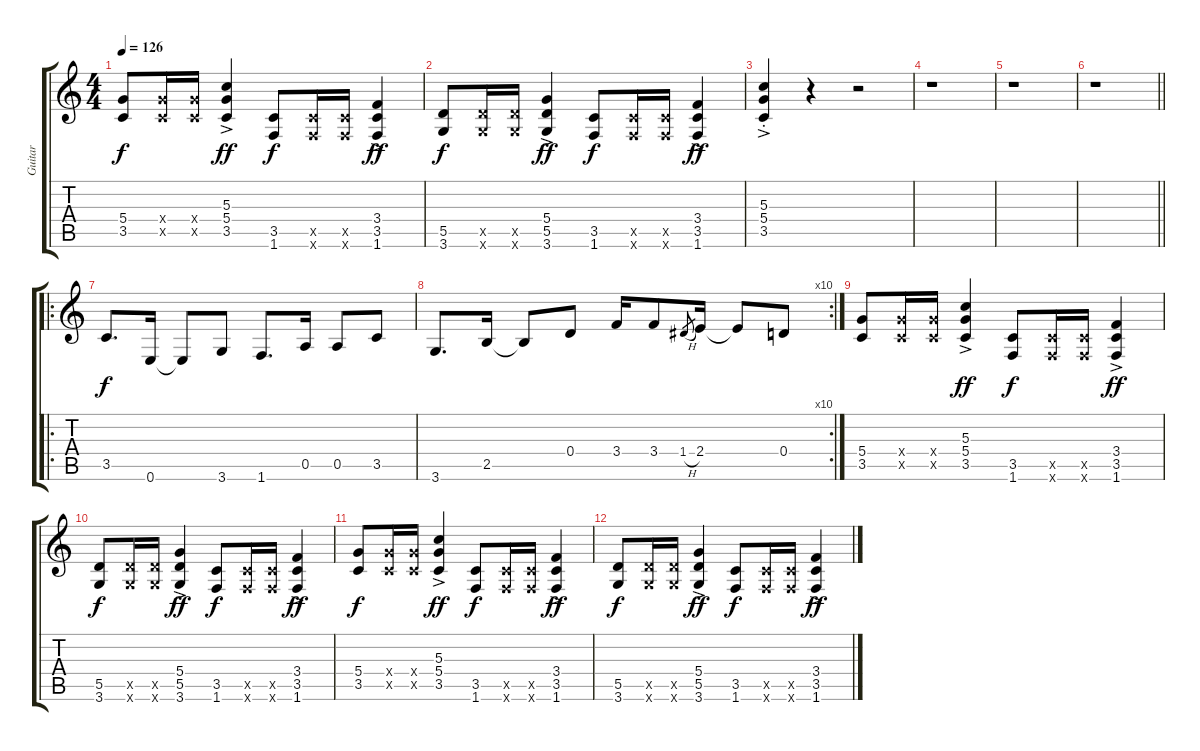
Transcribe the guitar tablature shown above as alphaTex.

\track ("Guitar" "Guitar") {instrument electricguitarclean}
\staff {score tabs}
\tuning (E4 B3 G3 D3 A2 E2) {hide}
\ts (4 4)
\tempo 126
\clef g2
\ks c
(5.4 3.5).8{dy f} (5.4{x} 3.5{x}).16 (5.4{x} 3.5{x}).16 (5.3{ac} 5.4{ac} 3.5{ac}).4{dy ff} (3.5 1.6).8{dy f} (3.5{x} 1.6{x}).16 (3.5{x} 1.6{x}).16 (3.4{ac} 3.5{ac} 1.6{ac}).4{dy ff} |
(5.5 3.6).8{dy f} (5.5{x} 3.6{x}).16 (5.5{x} 3.6{x}).16 (5.4{ac} 5.5{ac} 3.6{ac}).4{dy ff} (3.5 1.6).8{dy f} (3.5{x} 1.6{x}).16 (3.5{x} 1.6{x}).16 (3.4{ac} 3.5{ac} 1.6{ac}).4{dy ff} |
(5.3{ac st} 5.4{ac st} 3.5{ac st}).4 r.4 r.2 |
r.1 |
r.1 |
\barLineRight lightlight
r.1 |
\ro
3.5.8{d dy f} 0.6.16 0.6{t}.8 3.6.8 1.6.8{d} 0.5.16 0.5.8 3.5.8 |
\rc 10
3.6.8{d} 2.5.16 2.5{t}.8 0.4.8 3.4.16 3.4.8 1.4{h}.8{gr} 2.4.16 2.4{t}.8 0.4.8 |
(5.4 3.5).8 (5.4{x} 3.5{x}).16 (5.4{x} 3.5{x}).16 (5.3{ac} 5.4{ac} 3.5{ac}).4{dy ff} (3.5 1.6).8{dy f} (3.5{x} 1.6{x}).16 (3.5{x} 1.6{x}).16 (3.4{ac} 3.5{ac} 1.6{ac}).4{dy ff} |
(5.5 3.6).8{dy f} (5.5{x} 3.6{x}).16 (5.5{x} 3.6{x}).16 (5.4{ac} 5.5{ac} 3.6{ac}).4{dy ff} (3.5 1.6).8{dy f} (3.5{x} 1.6{x}).16 (3.5{x} 1.6{x}).16 (3.4{ac} 3.5{ac} 1.6{ac}).4{dy ff} |
(5.4 3.5).8{dy f} (5.4{x} 3.5{x}).16 (5.4{x} 3.5{x}).16 (5.3{ac} 5.4{ac} 3.5{ac}).4{dy ff} (3.5 1.6).8{dy f} (3.5{x} 1.6{x}).16 (3.5{x} 1.6{x}).16 (3.4{ac} 3.5{ac} 1.6{ac}).4{dy ff} |
(5.5 3.6).8{dy f} (5.5{x} 3.6{x}).16 (5.5{x} 3.6{x}).16 (5.4{ac} 5.5{ac} 3.6{ac}).4{dy ff} (3.5 1.6).8{dy f} (3.5{x} 1.6{x}).16 (3.5{x} 1.6{x}).16 (3.4{ac} 3.5{ac} 1.6{ac}).4{dy ff}
